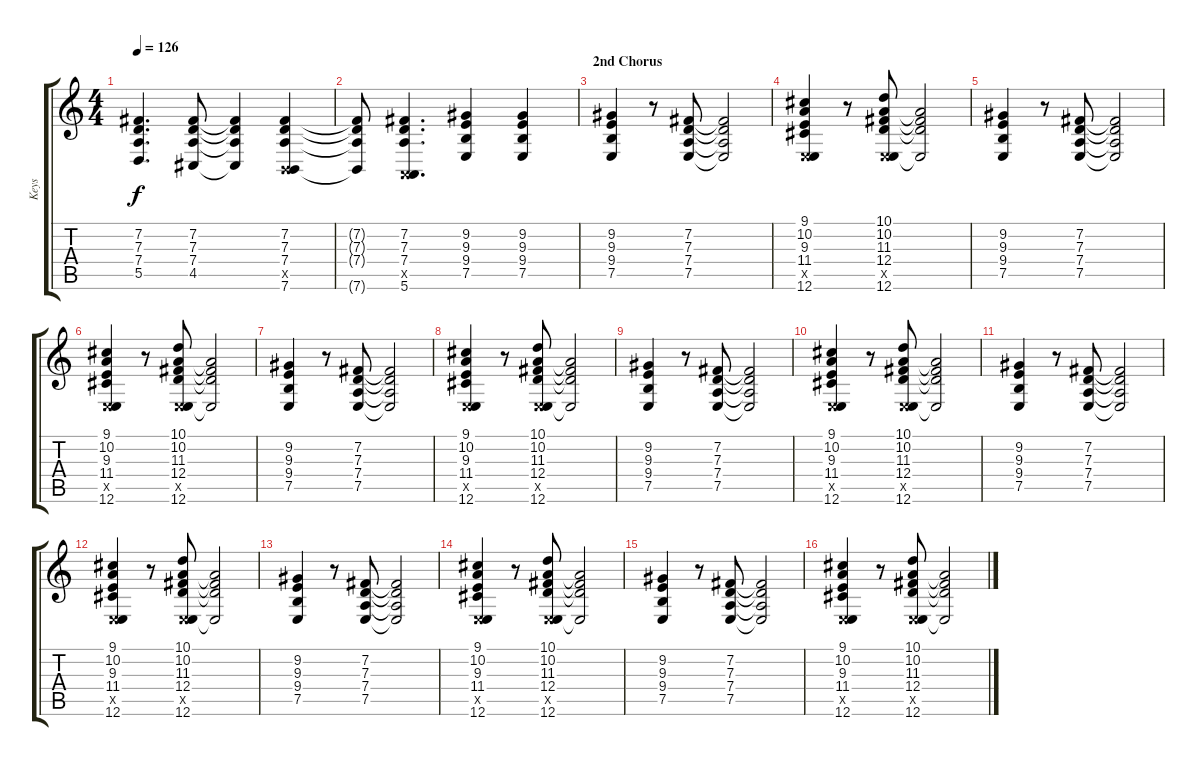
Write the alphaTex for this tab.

\track ("Keys" "Keys") {instrument brasssection}
\staff {score tabs}
\tuning (E4 B3 G3 D3 A2 E2) {hide}
\ts (4 4)
\tempo 126
\clef g2
\ks c
(7.2 7.3 7.4 5.5).4{d dy f} (7.2 7.3 7.4 4.5).8 (7.2{t} 7.3{t} 7.4{t} 4.5{t}).4 (7.2 7.3 7.4 2.5{x} 7.6).4 |
(7.2{t} 7.3{t} 7.4{t} 7.6{t}).8 (7.2 7.3 7.4 0.5{x} 5.6).4{d} (9.2 9.3 9.4 7.5).4 (9.2 9.3 9.4 7.5).4 |
\section ("" "2nd Chorus")
(9.2 9.3 9.4 7.5).4 r.8 (7.2 7.3 7.4 7.5).8 (7.2{t} 7.3{t} 7.4{t} 7.5{t}).2 |
(9.1 10.2 9.3 11.4 7.5{x} 12.6).4 r.8 (10.1 10.2 11.3 12.4 7.5{x} 12.6).8 (10.2{t} 11.3{t} 12.4{t} 7.5{t}).2 |
(9.2 9.3 9.4 7.5).4 r.8 (7.2 7.3 7.4 7.5).8 (7.2{t} 7.3{t} 7.4{t} 7.5{t}).2 |
(9.1 10.2 9.3 11.4 7.5{x} 12.6).4 r.8 (10.1 10.2 11.3 12.4 7.5{x} 12.6).8 (10.2{t} 11.3{t} 12.4{t} 7.5{t}).2 |
(9.2 9.3 9.4 7.5).4 r.8 (7.2 7.3 7.4 7.5).8 (7.2{t} 7.3{t} 7.4{t} 7.5{t}).2 |
(9.1 10.2 9.3 11.4 7.5{x} 12.6).4 r.8 (10.1 10.2 11.3 12.4 7.5{x} 12.6).8 (10.2{t} 11.3{t} 12.4{t} 7.5{t}).2 |
(9.2 9.3 9.4 7.5).4 r.8 (7.2 7.3 7.4 7.5).8 (7.2{t} 7.3{t} 7.4{t} 7.5{t}).2 |
(9.1 10.2 9.3 11.4 7.5{x} 12.6).4 r.8 (10.1 10.2 11.3 12.4 7.5{x} 12.6).8 (10.2{t} 11.3{t} 12.4{t} 7.5{t}).2 |
(9.2 9.3 9.4 7.5).4 r.8 (7.2 7.3 7.4 7.5).8 (7.2{t} 7.3{t} 7.4{t} 7.5{t}).2 |
(9.1 10.2 9.3 11.4 7.5{x} 12.6).4 r.8 (10.1 10.2 11.3 12.4 7.5{x} 12.6).8 (10.2{t} 11.3{t} 12.4{t} 7.5{t}).2 |
(9.2 9.3 9.4 7.5).4 r.8 (7.2 7.3 7.4 7.5).8 (7.2{t} 7.3{t} 7.4{t} 7.5{t}).2 |
(9.1 10.2 9.3 11.4 7.5{x} 12.6).4 r.8 (10.1 10.2 11.3 12.4 7.5{x} 12.6).8 (10.2{t} 11.3{t} 12.4{t} 7.5{t}).2 |
(9.2 9.3 9.4 7.5).4 r.8 (7.2 7.3 7.4 7.5).8 (7.2{t} 7.3{t} 7.4{t} 7.5{t}).2 |
(9.1 10.2 9.3 11.4 7.5{x} 12.6).4 r.8 (10.1 10.2 11.3 12.4 7.5{x} 12.6).8 (10.2{t} 11.3{t} 12.4{t} 7.5{t}).2
